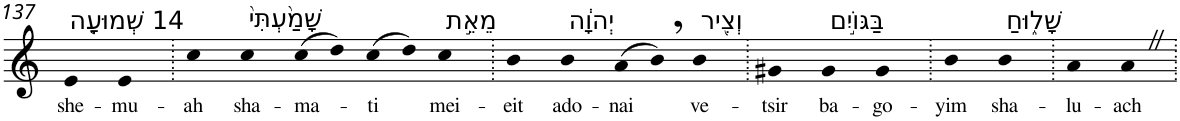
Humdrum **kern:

**kern	**text
*part1	*part1
*staff1	*staff1
*I"Piano	*
*I'Pno	*
!!LO:PB:g=z
*clefG2	*
*k[]	*
=137	=137
!LO:TX:a:t=14 שְׁמוּעָ֤ה	!
!	!LO:LY:b
4e	she-
!	!LO:LY:b
4e	-mu-
=138.	=138.
!	!LO:LY:b
4cc	-ah
!LO:TX:a:t=שָׁמַ֙עְתִּי֙	!
!	!LO:LY:b
4cc	sha-
!	!LO:LY:b
(>8cc	-ma-
8dd)	.
!	!LO:LY:b
(>8cc	-ti
8dd)	.
!LO:TX:a:t=מֵאֵ֣ת	!
!	!LO:LY:b
4cc	mei-
=139.	=139.
!	!LO:LY:b
4b	-eit
!LO:TX:a:t=יְהוָ֔ה	!
!	!LO:LY:b
4b	ado-
!	!LO:LY:b
(>8a	-nai
8b,)	.
!LO:TX:a:t=וְצִ֖יר	!
!	!LO:LY:b
4b	ve-
=140.	=140.
!	!LO:LY:b
4g#X	-tsir
!LO:TX:a:t=בַּגּוֹיִ֣ם	!
!	!LO:LY:b
4g#	ba-
!	!LO:LY:b
4g#	-go-
=141.	=141.
!	!LO:LY:b
4b	-yim
!LO:TX:a:t=שָׁל֑וּחַ	!
!	!LO:LY:b
4b	sha-
=142.	=142.
!	!LO:LY:b
4a	-lu-
!	!LO:LY:b
4aZ	-ach
=.	=.
*-	*-
